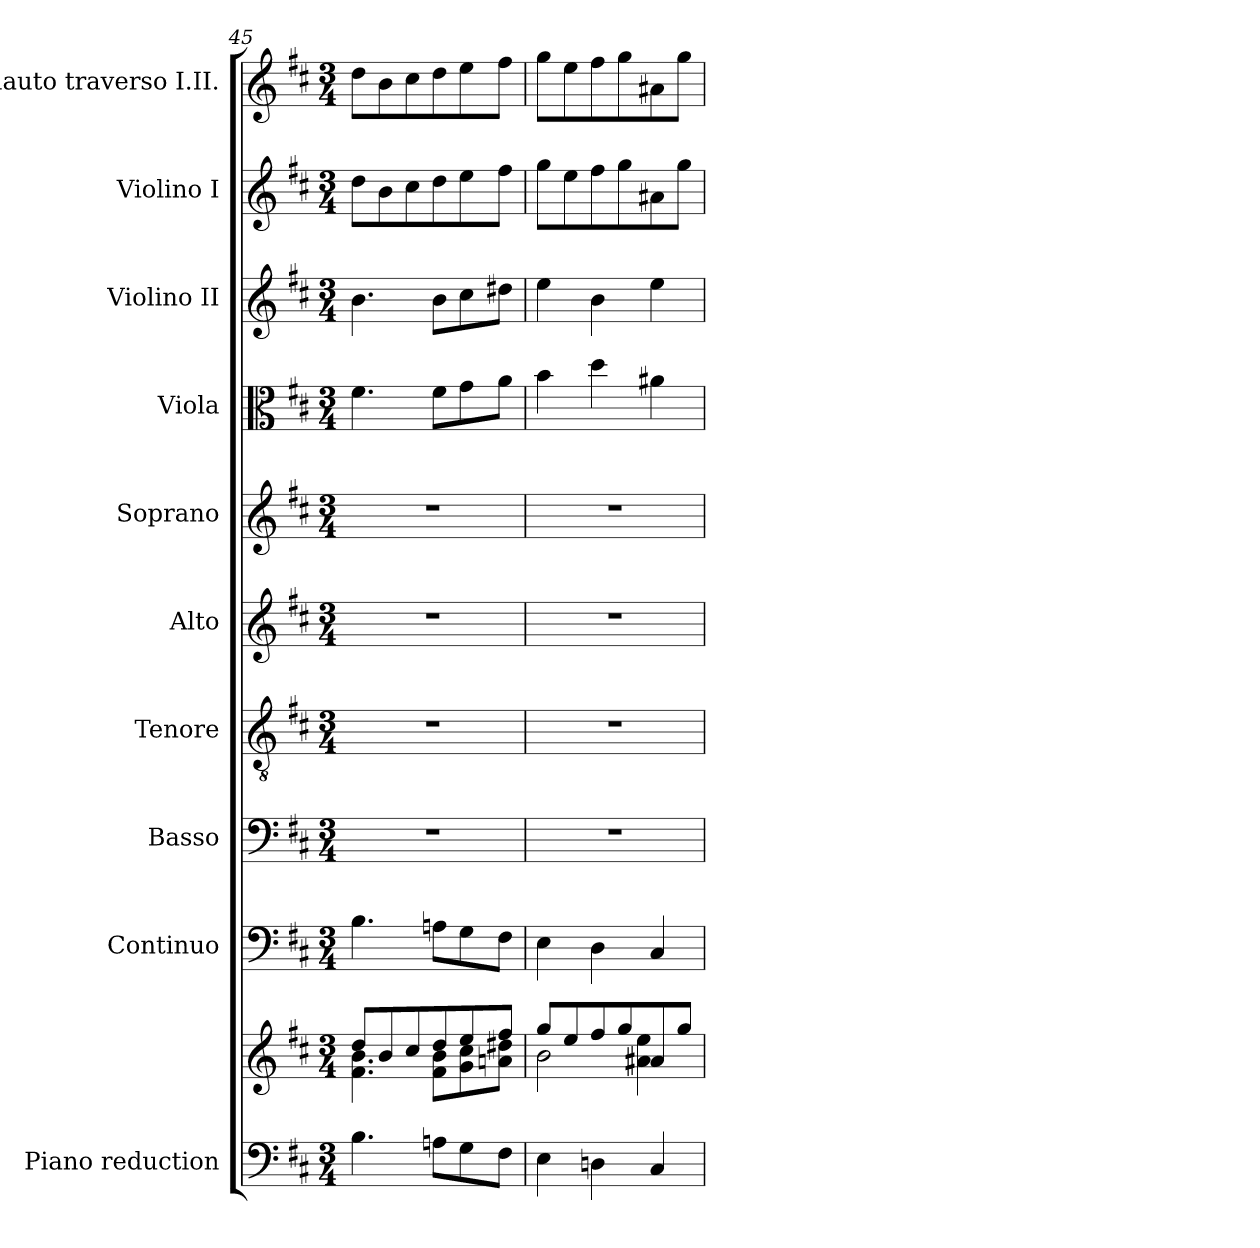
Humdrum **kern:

**kern	**kern	**kern	**kern	**kern	**kern	**kern	**kern	**kern	**kern	**kern
*part10	*part10	*part9	*part8	*part7	*part6	*part5	*part4	*part3	*part2	*part1
*staff11	*staff10	*staff9	*staff8	*staff7	*staff6	*staff5	*staff4	*staff3	*staff2	*staff1
*I"Piano reduction	*	*I"Continuo	*I"Basso	*I"Tenore	*I"Alto	*I"Soprano	*I"Viola	*I"Violino II	*I"Violino I	*I"Flauto traverso I.II.
*I'Pno	*	*	*	*	*	*	*I'Vla	*I'Vln	*I'Vln	*I'Fl
*clefF4	*clefG2	*clefF4	*clefF4	*clefGv2	*clefG2	*clefG2	*clefC3	*clefG2	*clefG2	*clefG2
*k[f#c#]	*k[f#c#]	*k[f#c#]	*k[f#c#]	*k[f#c#]	*k[f#c#]	*k[f#c#]	*k[f#c#]	*k[f#c#]	*k[f#c#]	*k[f#c#]
*M3/4	*M3/4	*M3/4	*M3/4	*M3/4	*M3/4	*M3/4	*M3/4	*M3/4	*M3/4	*M3/4
=45	=45	=45	=45	=45	=45	=45	=45	=45	=45	=45
*	*^	*	*	*	*	*	*	*	*	*
4.B\	8dd/L	4.f#\ 4.b\	4.B\	2.r	2.r	2.r	2.r	4.f#\	4.b\	8dd\L	8dd\L
.	8b/	.	.	.	.	.	.	.	.	8b\	8b\
.	8cc#/	.	.	.	.	.	.	.	.	8cc#\	8cc#\
8An\L	8dd/	8f#\ 8b\L	8An\L	.	.	.	.	8f#\L	8b\L	8dd\	8dd\
8G\	8ee/	8g\ 8cc#\	8G\	.	.	.	.	8g\	8cc#\	8ee\	8ee\
8F#\J	8ff#/J	8an\ 8dd#X\J	8F#\J	.	.	.	.	8a\J	8dd#X\J	8ff#\J	8ff#\J
=46	=46	=46	=46	=46	=46	=46	=46	=46	=46	=46	=46
4E\	8gg/L	2b\	4E\	2.r	2.r	2.r	2.r	4b\	4ee\	8gg\L	8gg\L
.	8ee/	.	.	.	.	.	.	.	.	8ee\	8ee\
4Dn\	8ff#/	.	4D\	.	.	.	.	4dd\	4b\	8ff#\	8ff#\
.	8gg/	.	.	.	.	.	.	.	.	8gg\	8gg\
4C#/	8a#X/	4a#\ 4ee\	4C#/	.	.	.	.	4a#X\	4ee\	8a#X\	8a#X\
.	8gg/J	.	.	.	.	.	.	.	.	8gg\J	8gg\J
*	*v	*v	*	*	*	*	*	*	*	*	*
=	=	=	=	=	=	=	=	=	=	=
*-	*-	*-	*-	*-	*-	*-	*-	*-	*-	*-
